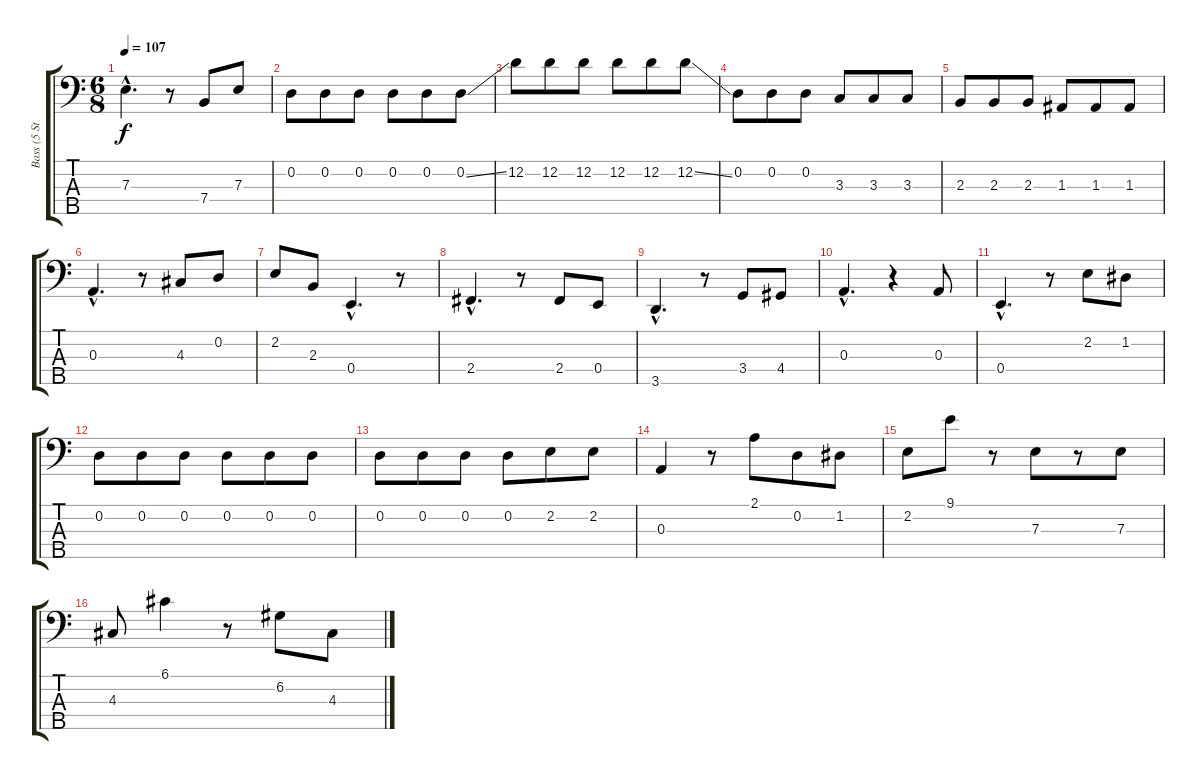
\track ("Bass (5 Strings)" "Bass (5 St") {instrument electricbasspick}
\staff {score tabs}
\tuning (G2 D2 A1 E1 B0) {hide}
\ts (6 8)
\tempo 107
\clef f4
\ks c
7.3{hac}.4{d dy f} r.8 7.4.8 7.3.8 |
0.2.8 0.2.8 0.2.8 0.2.8 0.2.8 0.2{ss}.8 |
12.2.8 12.2.8 12.2.8 12.2.8 12.2.8 12.2{ss}.8 |
0.2.8 0.2.8 0.2.8 3.3.8 3.3.8 3.3.8 |
2.3.8 2.3.8 2.3.8 1.3.8 1.3.8 1.3.8 |
0.3{hac}.4{d} r.8 4.3.8 0.2.8 |
2.2.8 2.3.8 0.4{hac}.4{d} r.8 |
2.4{hac}.4{d} r.8 2.4.8 0.4.8 |
3.5{hac}.4{d} r.8 3.4.8 4.4.8 |
0.3{hac}.4{d} r.4 0.3.8 |
0.4{hac}.4{d} r.8 2.2.8 1.2.8 |
0.2.8 0.2.8 0.2.8 0.2.8 0.2.8 0.2.8 |
0.2.8 0.2.8 0.2.8 0.2.8 2.2.8 2.2.8 |
0.3.4 r.8 2.1.8 0.2.8 1.2.8 |
2.2.8 9.1.8 r.8 7.3.8 r.8 7.3.8 |
4.3.8 6.1.4 r.8 6.2.8 4.3.8
